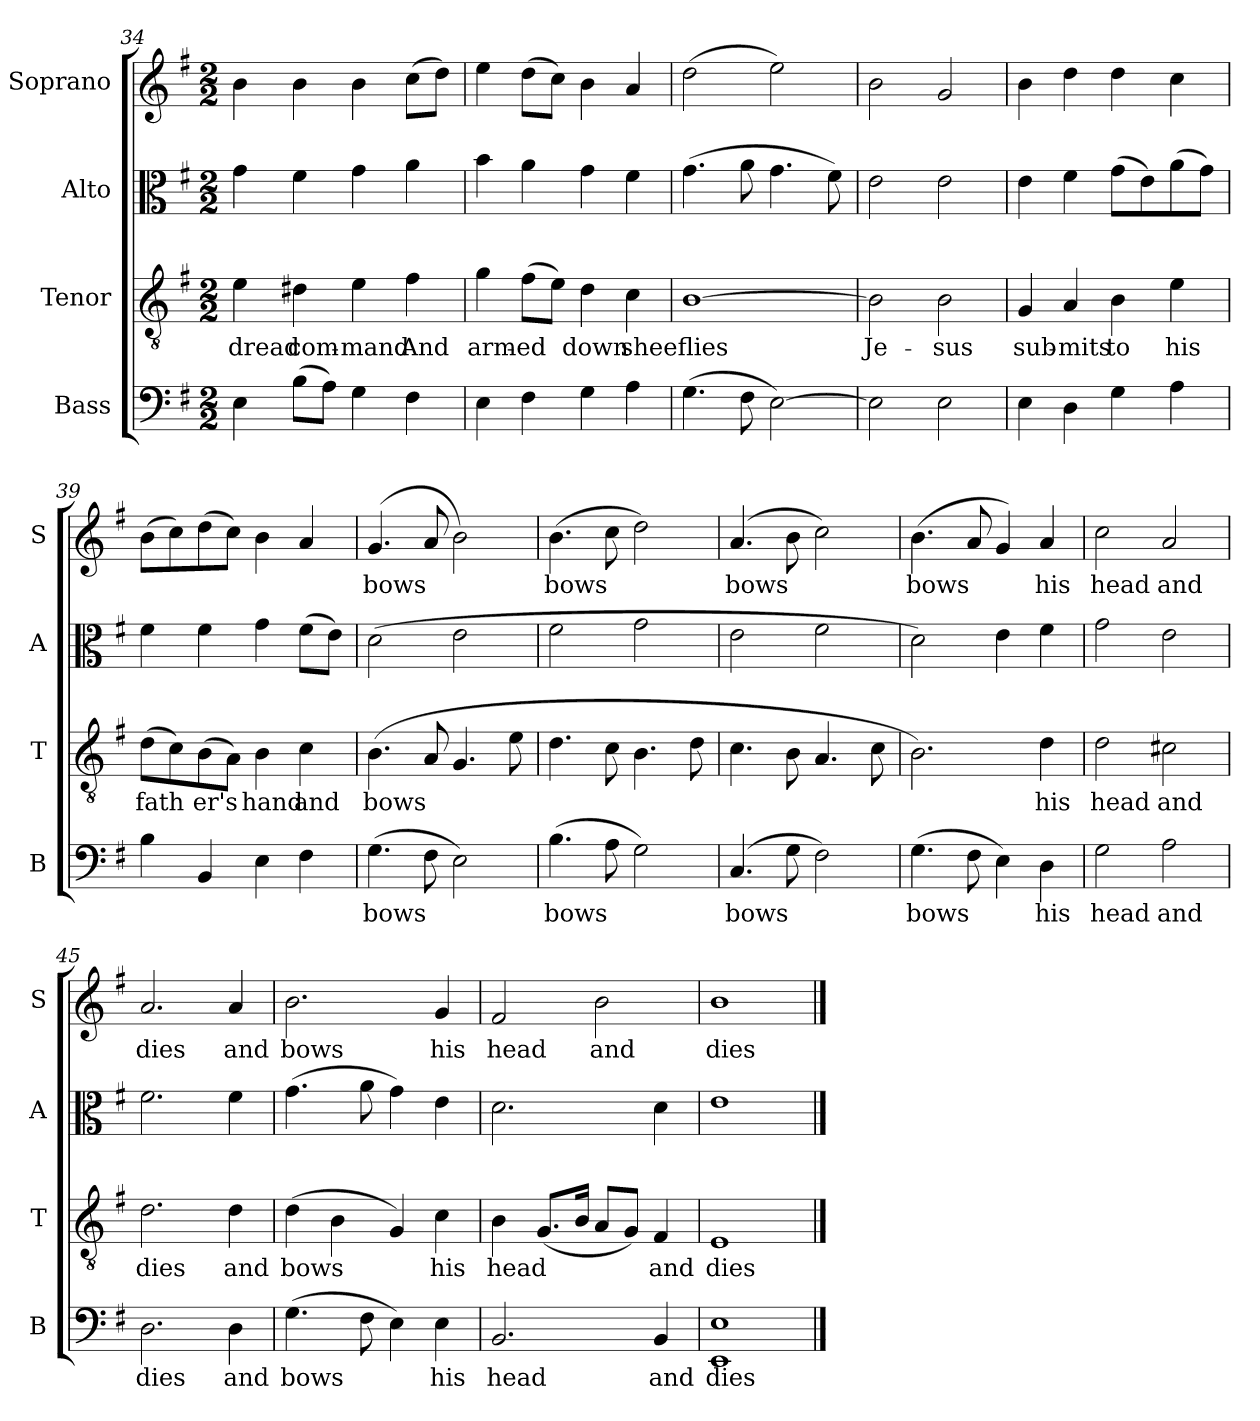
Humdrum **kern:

**kern	**text	**kern	**text	**kern	**kern	**text
*part4	*part4	*part3	*part3	*part2	*part1	*part1
*staff4	*staff4	*staff3	*staff3	*staff2	*staff1	*staff1
*I"Bass	*	*I"Tenor	*	*I"Alto	*I"Soprano	*
*I'B	*	*I'T	*	*I'A	*I'S	*
*clefF4	*	*clefGv2	*	*clefC3	*clefG2	*
*k[f#]	*	*k[f#]	*	*k[f#]	*k[f#]	*
*G:	*	*G:	*	*G:	*G:	*
*M2/2	*	*M2/2	*	*M2/2	*M2/2	*
=34	=34	=34	=34	=34	=34	=34
4E\	.	4e\	dread	4g\	4b\	.
(8B\L	.	4d#X\	com-	4f#\	4b\	.
8A\J)	.	.	.	.	.	.
4G\	.	4e\	-mand	4g\	4b\	.
4F#\	.	4f#\	And	4a\	(8cc\L	.
.	.	.	.	.	8dd\J)	.
=35	=35	=35	=35	=35	=35	=35
4E\	.	4g\	arm-	4b\	4ee\	.
4F#\	.	(8f#\L	-ed	4a\	(8dd\L	.
.	.	8e\J)	.	.	8cc\J)	.
4G\	.	4d\	down	4g\	4b\	.
4A\	.	4c\	shee	4f#\	4a/	.
=36	=36	=36	=36	=36	=36	=36
(4.G\	.	[1B	flies	(4.g\	(2dd\	.
8F#\	.	.	.	8a\	.	.
[2E\)	.	.	.	4.g\	2ee\)	.
.	.	.	.	8f#\)	.	.
!!LO:PB:g=z
=37	=37	=37	=37	=37	=37	=37
2E\]	.	2B\]	Je-	2e\	2b\	.
2E\	.	2B\	-sus	2e\	2g/	.
=38	=38	=38	=38	=38	=38	=38
4E\	.	4G/	sub-	4e\	4b\	.
4D\	.	4A/	-mits	4f#\	4dd\	.
4G\	.	4B\	to	(8g\L	4dd\	.
.	.	.	.	8e\)	.	.
4A\	.	4e\	his	(8a\	4cc\	.
.	.	.	.	8g\J)	.	.
=39	=39	=39	=39	=39	=39	=39
4B\	.	(8d\L	fath	4f#\	(8b\L	.
.	.	8c\)	.	.	8cc\)	.
4BB/	.	(8B\	er's	4f#\	(8dd\	.
.	.	8A\J)	.	.	8cc\J)	.
4E\	.	4B\	hand	4g\	4b\	.
4F#\	.	4c\	and	(8f#\L	4a/	.
.	.	.	.	8e\J)	.	.
=40	=40	=40	=40	=40	=40	=40
(4.G\	bows	(4.B\	bows	(2d\	(4.g/	bows
8F#\	.	8A/	.	.	8a/	.
2E\)	.	4.G/	.	2e\	2b\)	.
.	.	8e\	.	.	.	.
=41	=41	=41	=41	=41	=41	=41
(4.B\	bows	4.d\	.	2f#\	(4.b\	bows
8A\	.	8c\	.	.	8cc\	.
2G\)	.	4.B\	.	2g\	2dd\)	.
.	.	8d\	.	.	.	.
=42	=42	=42	=42	=42	=42	=42
(4.C/	bows	4.c\	.	2e\	(4.a/	bows
8G\	.	8B\	.	.	8b\	.
2F#\)	.	4.A/	.	2f#\	2cc\)	.
.	.	8c\	.	.	.	.
!!LO:LB:g=z
=43	=43	=43	=43	=43	=43	=43
(4.G\	bows	2.B\)	.	2d\)	(4.b\	bows
8F#\	.	.	.	.	8a/	.
4E\)	.	.	.	4e\	4g/)	.
4D\	his	4d\	his	4f#\	4a/	his
=44	=44	=44	=44	=44	=44	=44
2G\	head	2d\	head	2g\	2cc\	head
2A\	and	2c#X\	and	2e\	2a/	and
=45	=45	=45	=45	=45	=45	=45
2.D\	dies	2.d\	dies	2.f#\	2.a/	dies
4D\	and	4d\	and	4f#\	4a/	and
=46	=46	=46	=46	=46	=46	=46
(4.G\	bows	(4d\	bows	(4.g\	2.b\	bows
.	.	4B\	.	.	.	.
8F#\	.	.	.	8a\	.	.
4E\)	.	4G/)	.	4g\)	.	.
4E\	his	4c\	his	4e\	4g/	his
=47	=47	=47	=47	=47	=47	=47
2.BB/	head	4B\	head	2.d\	2f#/	head
.	.	(8.G/L	.	.	.	.
.	.	16B/Jk	.	.	.	.
.	.	8A/L	.	.	2b\	and
.	.	8G/J)	.	.	.	.
4BB/	and	4F#/	and	4d\	.	.
=48	=48	=48	=48	=48	=48	=48
1EE 1E	dies	1E	dies	1e	1b	dies
==	==	==	==	==	==	==
*-	*-	*-	*-	*-	*-	*-
